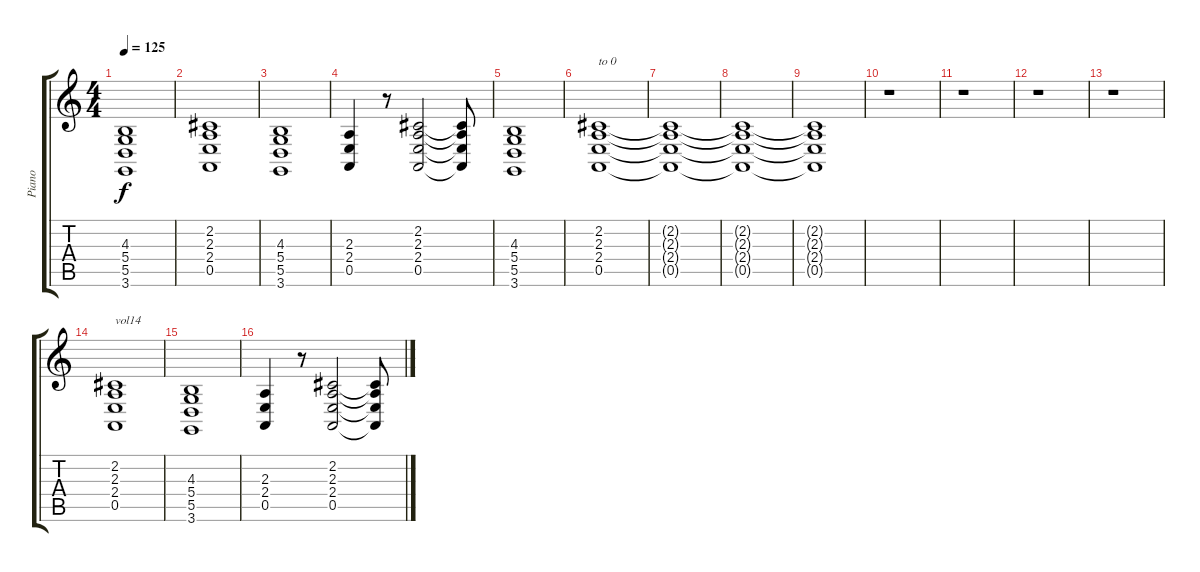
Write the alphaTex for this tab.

\track ("Piano" "Piano") {instrument acousticgrandpiano}
\staff {score tabs}
\tuning (E4 B3 G3 D3 A2 E2) {hide}
\ts (4 4)
\tempo 125
\clef g2
\ks c
(4.3 5.4 5.5 3.6).1{dy f} |
(2.2 2.3 2.4 0.5).1 |
(4.3 5.4 5.5 3.6).1 |
(2.3 2.4 0.5).4 r.8 (2.2 2.3 2.4 0.5).2 (2.2{t} 2.3{t} 2.4{t} 0.5{t}).8 |
(4.3 5.4 5.5 3.6).1 |
(2.2 2.3 2.4 0.5).1{txt "to 0" volume 0} |
(2.2{t} 2.3{t} 2.4{t} 0.5{t}).1 |
(2.2{t} 2.3{t} 2.4{t} 0.5{t}).1 |
(2.2{t} 2.3{t} 2.4{t} 0.5{t}).1 |
r.1 |
r.1 |
r.1 |
r.1 |
(2.2 2.3 2.4 0.5).1{txt "vol14" volume 14} |
(4.3 5.4 5.5 3.6).1 |
(2.3 2.4 0.5).4 r.8 (2.2 2.3 2.4 0.5).2 (2.2{t} 2.3{t} 2.4{t} 0.5{t}).8
